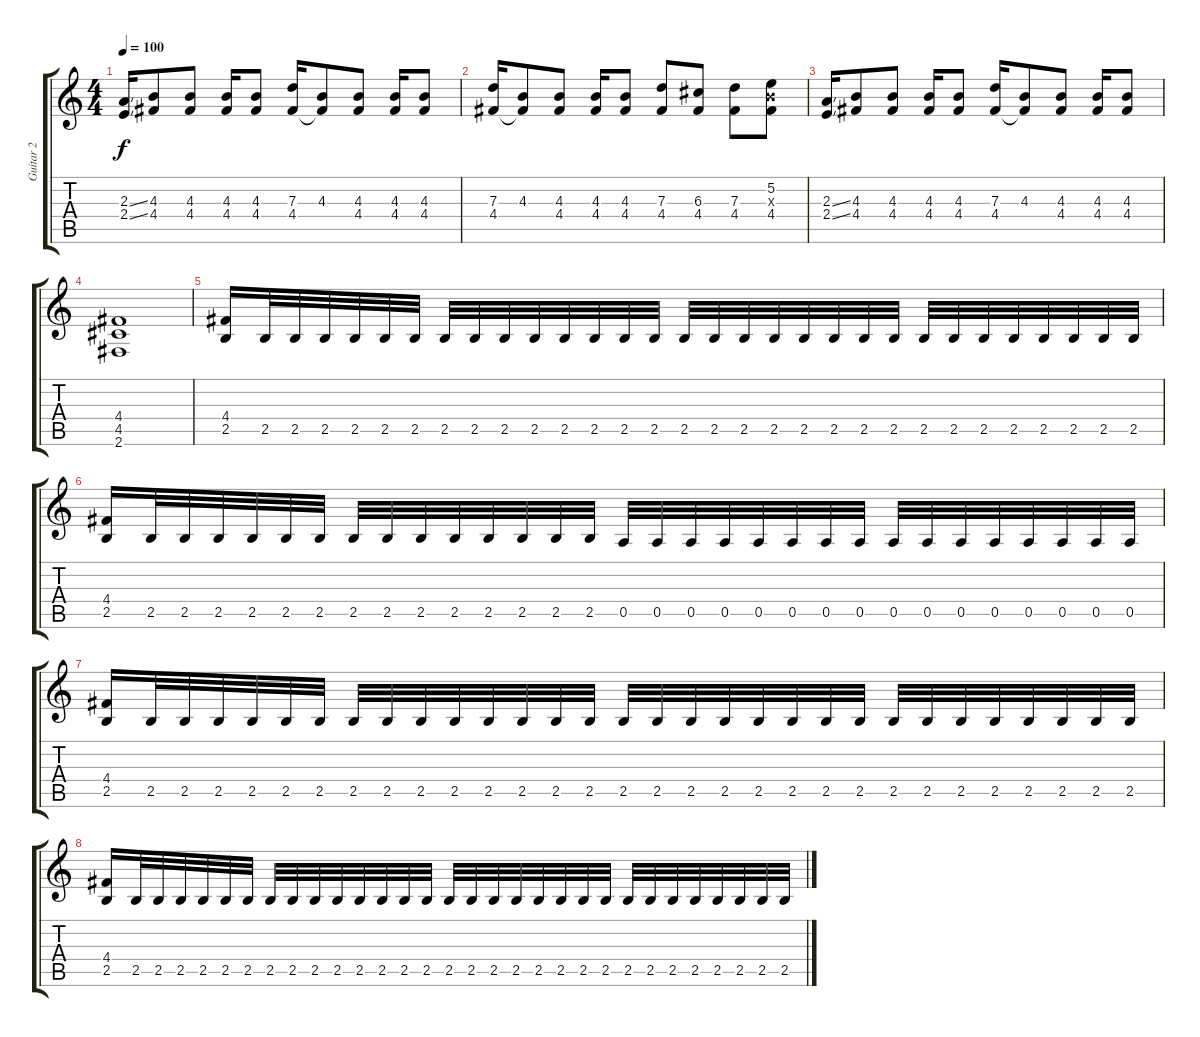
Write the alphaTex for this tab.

\track ("Guitar 2" "Guitar 2") {instrument distortionguitar}
\staff {score tabs}
\tuning (E4 B3 G3 D3 A2 E2) {hide}
\ts (4 4)
\section ("" "")
\tempo 100
\clef g2
\ks c
(2.3{ss} 2.4{ss}).16{dy f} (4.3 4.4).8 (4.3 4.4).8 (4.3 4.4).16 (4.3 4.4).8 (7.3 4.4).16 (4.3 4.4{t}).8 (4.3 4.4).8 (4.3 4.4).16 (4.3 4.4).8 |
(7.3 4.4).16 (4.3 4.4{t}).8 (4.3 4.4).8 (4.3 4.4).16 (4.3 4.4).8 (7.3 4.4).8 (6.3 4.4).8 (7.3 4.4).8 (5.2 4.3{x} 4.4).8 |
(2.3{ss} 2.4{ss}).16 (4.3 4.4).8 (4.3 4.4).8 (4.3 4.4).16 (4.3 4.4).8 (7.3 4.4).16 (4.3 4.4{t}).8 (4.3 4.4).8 (4.3 4.4).16 (4.3 4.4).8 |
(4.4 4.5 2.6).1 |
\section ("" "")
(4.4 2.5).16 2.5.32 2.5.32 2.5.32 2.5.32 2.5.32 2.5.32 2.5.32 2.5.32 2.5.32 2.5.32 2.5.32 2.5.32 2.5.32 2.5.32 2.5.32 2.5.32 2.5.32 2.5.32 2.5.32 2.5.32 2.5.32 2.5.32 2.5.32 2.5.32 2.5.32 2.5.32 2.5.32 2.5.32 2.5.32 2.5.32 |
(4.4 2.5).16 2.5.32 2.5.32 2.5.32 2.5.32 2.5.32 2.5.32 2.5.32 2.5.32 2.5.32 2.5.32 2.5.32 2.5.32 2.5.32 2.5.32 0.5.32 0.5.32 0.5.32 0.5.32 0.5.32 0.5.32 0.5.32 0.5.32 0.5.32 0.5.32 0.5.32 0.5.32 0.5.32 0.5.32 0.5.32 0.5.32 |
(4.4 2.5).16 2.5.32 2.5.32 2.5.32 2.5.32 2.5.32 2.5.32 2.5.32 2.5.32 2.5.32 2.5.32 2.5.32 2.5.32 2.5.32 2.5.32 2.5.32 2.5.32 2.5.32 2.5.32 2.5.32 2.5.32 2.5.32 2.5.32 2.5.32 2.5.32 2.5.32 2.5.32 2.5.32 2.5.32 2.5.32 2.5.32 |
(4.4 2.5).16 2.5.32 2.5.32 2.5.32 2.5.32 2.5.32 2.5.32 2.5.32 2.5.32 2.5.32 2.5.32 2.5.32 2.5.32 2.5.32 2.5.32 2.5.32 2.5.32 2.5.32 2.5.32 2.5.32 2.5.32 2.5.32 2.5.32 2.5.32 2.5.32 2.5.32 2.5.32 2.5.32 2.5.32 2.5.32 2.5.32
